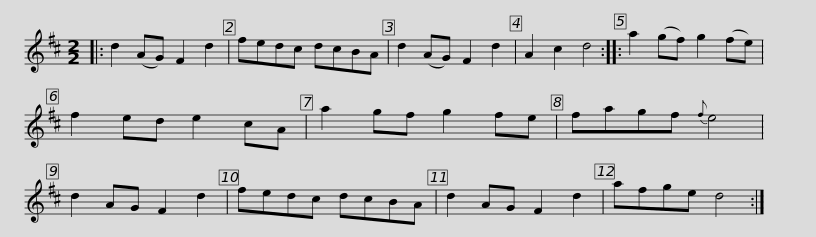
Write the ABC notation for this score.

X:1
L:1/8
M:2/2
I:linebreak $
K:D
V:1 treble
V:1
|: d2 (AG) F2 d2 | fedc dcBA | d2 (AG) F2 d2 | A2 c2 d4 :: a2 (gf) g2 (fe) | %5
 f2 ed e2 cA | a2 gf g2 fe |$ fagf{f} e4 | d2 AG F2 d2 | fedc dcBA | %10
 d2 AG F2 d2 | afge d4 :| %12
